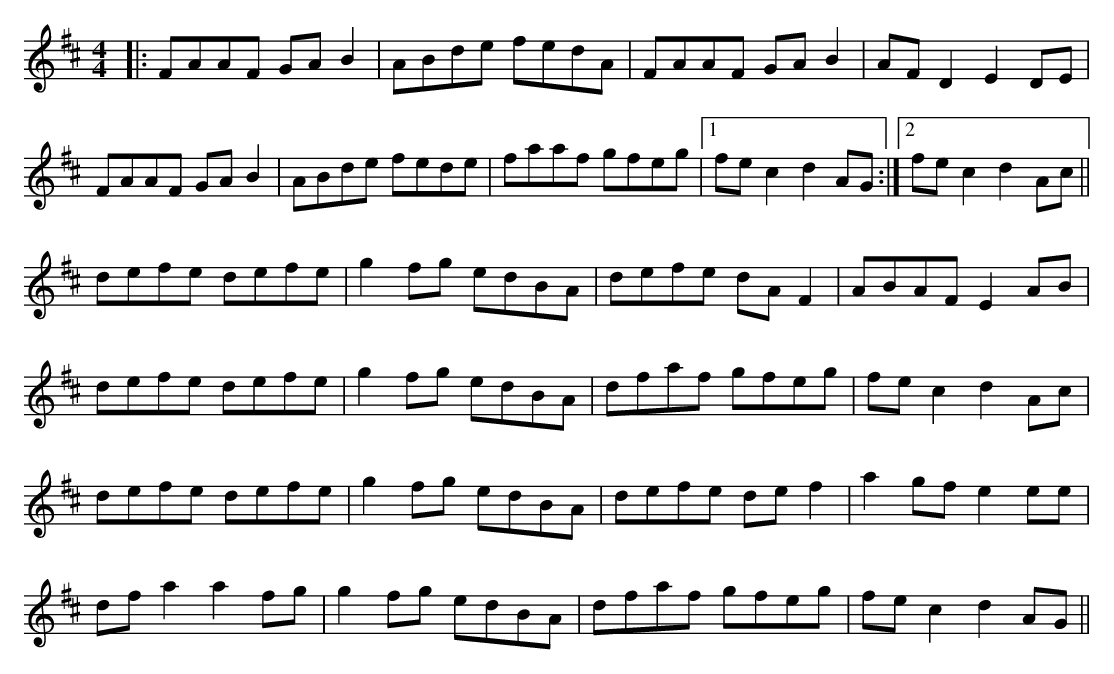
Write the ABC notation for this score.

X:1
M:4/4
K:D
|:FAAF GAB2 | ABde fedA | FAAF GAB2 | AFD2 E2DE |
FAAF GAB2 | ABde fede | faaf gfeg |1 fec2 d2AG :|2 fec2 d2Ac ||
defe defe | g2fg edBA | defe dAF2 | ABAF E2AB |
defe defe | g2fg edBA | dfaf gfeg | fec2 d2Ac |
defe defe | g2fg edBA | defe def2 | a2gf e2ee |
dfa2 a2fg | g2fg edBA | dfaf gfeg | fec2 d2AG ||
